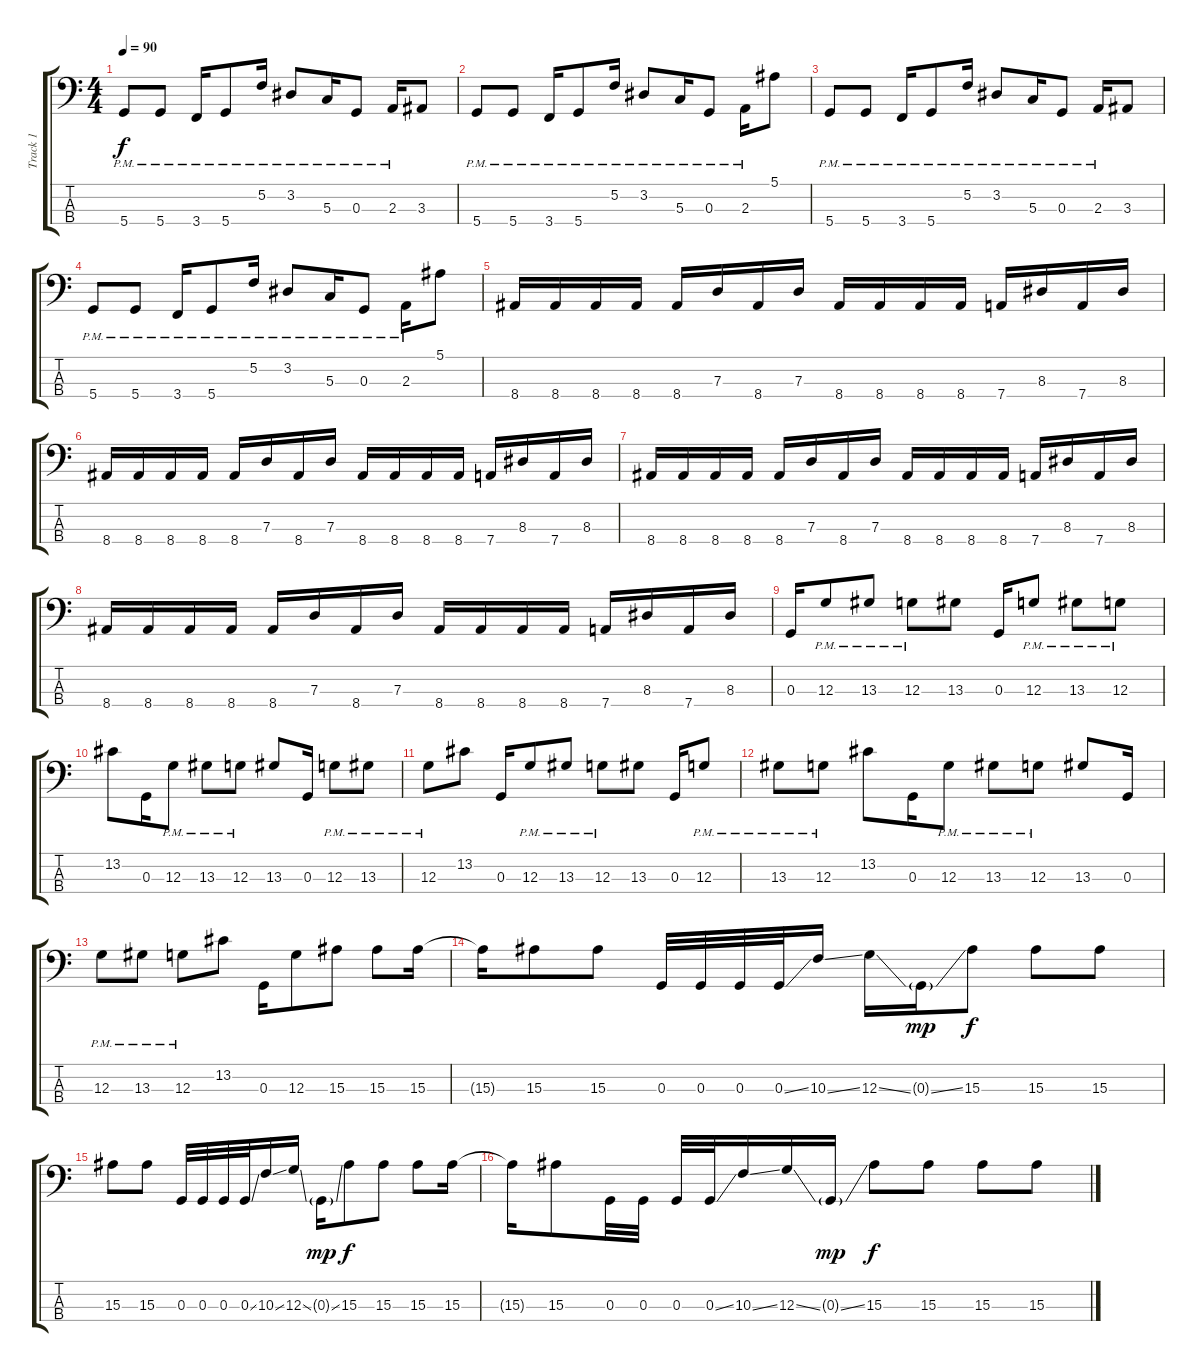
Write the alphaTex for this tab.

\track ("Track 1" "Track 1") {instrument overdrivenguitar}
\staff {score tabs}
\tuning (F2 C2 G1 D1) {hide}
\ts (4 4)
\tempo 90
\clef f4
\ks c
5.4{pm}.8{dy f} 5.4{pm}.8 3.4{pm}.16 5.4{pm}.8 5.2{pm}.16 3.2{pm}.8 5.3{pm}.16 0.3{pm}.8 2.3{pm}.16 3.3.8 |
5.4{pm}.8 5.4{pm}.8 3.4{pm}.16 5.4{pm}.8 5.2{pm}.16 3.2{pm}.8 5.3{pm}.16 0.3{pm}.8 2.3{pm}.16 5.1.8 |
5.4{pm}.8 5.4{pm}.8 3.4{pm}.16 5.4{pm}.8 5.2{pm}.16 3.2{pm}.8 5.3{pm}.16 0.3{pm}.8 2.3{pm}.16 3.3.8 |
5.4{pm}.8 5.4{pm}.8 3.4{pm}.16 5.4{pm}.8 5.2{pm}.16 3.2{pm}.8 5.3{pm}.16 0.3{pm}.8 2.3{pm}.16 5.1.8 |
8.4.16 8.4.16 8.4.16 8.4.16 8.4.16 7.3.16 8.4.16 7.3.16 8.4.16 8.4.16 8.4.16 8.4.16 7.4.16 8.3.16 7.4.16 8.3.16 |
8.4.16 8.4.16 8.4.16 8.4.16 8.4.16 7.3.16 8.4.16 7.3.16 8.4.16 8.4.16 8.4.16 8.4.16 7.4.16 8.3.16 7.4.16 8.3.16 |
8.4.16 8.4.16 8.4.16 8.4.16 8.4.16 7.3.16 8.4.16 7.3.16 8.4.16 8.4.16 8.4.16 8.4.16 7.4.16 8.3.16 7.4.16 8.3.16 |
8.4.16 8.4.16 8.4.16 8.4.16 8.4.16 7.3.16 8.4.16 7.3.16 8.4.16 8.4.16 8.4.16 8.4.16 7.4.16 8.3.16 7.4.16 8.3.16 |
0.3.16 12.3{pm}.8 13.3{pm}.8 12.3{pm}.8 13.3.8 0.3.16 12.3{pm}.8 13.3{pm}.8 12.3{pm}.8 |
13.2.8 0.3.16 12.3{pm}.8 13.3{pm}.8 12.3{pm}.8 13.3.8 0.3.16 12.3{pm}.8 13.3{pm}.8 |
12.3{pm}.8 13.2.8 0.3.16 12.3{pm}.8 13.3{pm}.8 12.3{pm}.8 13.3.8 0.3.16 12.3{pm}.8 |
13.3{pm}.8 12.3{pm}.8 13.2.8 0.3.16 12.3{pm}.8 13.3{pm}.8 12.3{pm}.8 13.3.8 0.3.16 |
12.3{pm}.8 13.3{pm}.8 12.3{pm}.8 13.2.8 0.3.16 12.3.8 15.3.8 15.3.8 15.3.16 |
15.3{t}.16 15.3.8 15.3.8 0.3.32 0.3.32 0.3.32 0.3{ss}.32 10.3{ss}.16 12.3{ss}.16 0.3{ss g}.16{dy mp} 15.3.8{dy f} 15.3.8 15.3.8 |
15.3.8 15.3.8 0.3.32 0.3.32 0.3.32 0.3{ss}.32 10.3{ss}.16 12.3{ss}.16 0.3{ss g}.16{dy mp} 15.3.8{dy f} 15.3.8 15.3.8 15.3.16 |
15.3{t}.16 15.3.8 0.3.32 0.3.32 0.3.32 0.3{ss}.32 10.3{ss}.16 12.3{ss}.16 0.3{ss g}.16{dy mp} 15.3.8{dy f} 15.3.8 15.3.8 15.3.8
